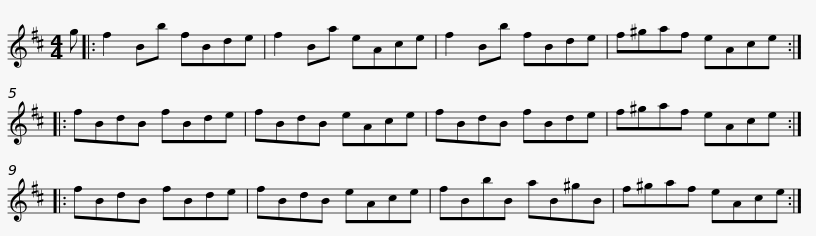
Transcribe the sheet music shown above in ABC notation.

X:1
L:1/8
M:4/4
I:linebreak $
K:Bmin
V:1 treble
V:1
 g |: f2 Bb fBde | f2 Ba eAce | f2 Bb fBde | f^gaf eAce :: %5
 fBdB fBde |$ fBdB eAce | fBdB fBde | f^gaf eAce :: fBdB fBde | %10
 fBdB eAce |$ fBbB aB^gB | f^gaf eAce :| %13
